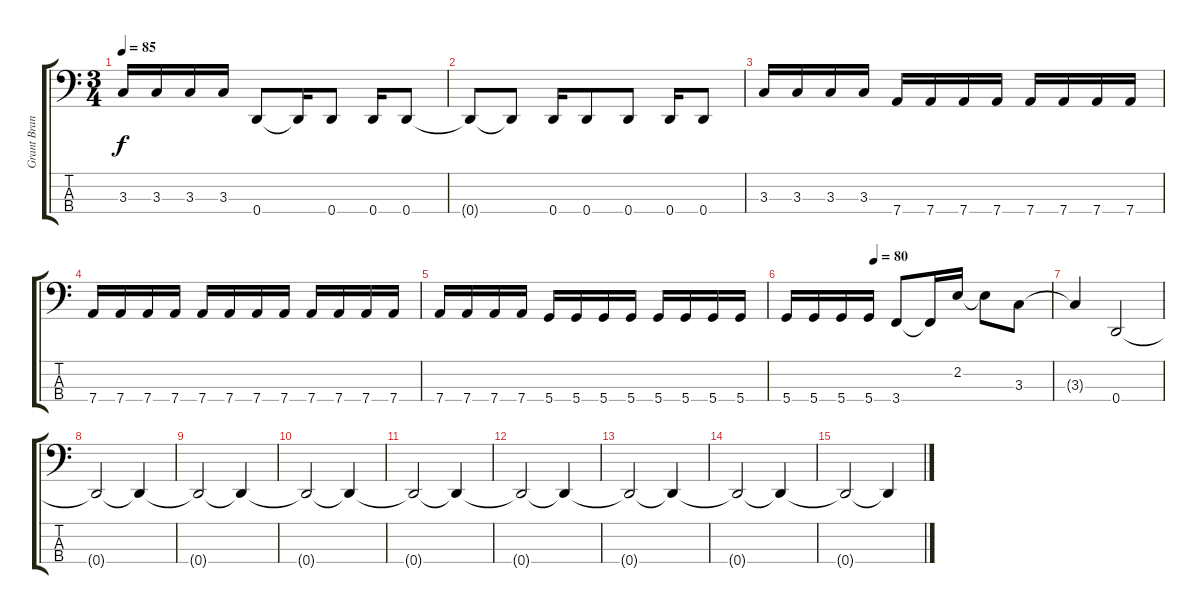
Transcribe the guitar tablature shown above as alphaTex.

\track ("Grant Brandell" "Grant Bran") {instrument electricbassfinger}
\staff {score tabs}
\tuning (G2 D2 A1 D1) {hide}
\ts (3 4)
\tempo 85
\clef f4
\ks c
3.3.16{dy f} 3.3.16 3.3.16 3.3.16 0.4.8 0.4{t}.16 0.4.8 0.4.16 0.4.8 |
0.4{t}.8 0.4{t}.8 0.4.16 0.4.8 0.4.8 0.4.16 0.4.8 |
3.3.16 3.3.16 3.3.16 3.3.16 7.4.16 7.4.16 7.4.16 7.4.16 7.4.16 7.4.16 7.4.16 7.4.16 |
7.4.16 7.4.16 7.4.16 7.4.16 7.4.16 7.4.16 7.4.16 7.4.16 7.4.16 7.4.16 7.4.16 7.4.16 |
7.4.16 7.4.16 7.4.16 7.4.16 5.4.16 5.4.16 5.4.16 5.4.16 5.4.16 5.4.16 5.4.16 5.4.16 |
\tempo (80 0.3333333333333333)
5.4.16 5.4.16 5.4.16 5.4.16 3.4.8 3.4{t}.16 2.2.16 2.2{t}.8 3.3.8 |
3.3{t}.4 0.4.2{volume 0} |
0.4{t}.2 0.4{t}.4 |
0.4{t}.2 0.4{t}.4 |
0.4{t}.2 0.4{t}.4 |
0.4{t}.2 0.4{t}.4 |
0.4{t}.2 0.4{t}.4 |
0.4{t}.2 0.4{t}.4 |
0.4{t}.2 0.4{t}.4 |
0.4{t}.2 0.4{t}.4
